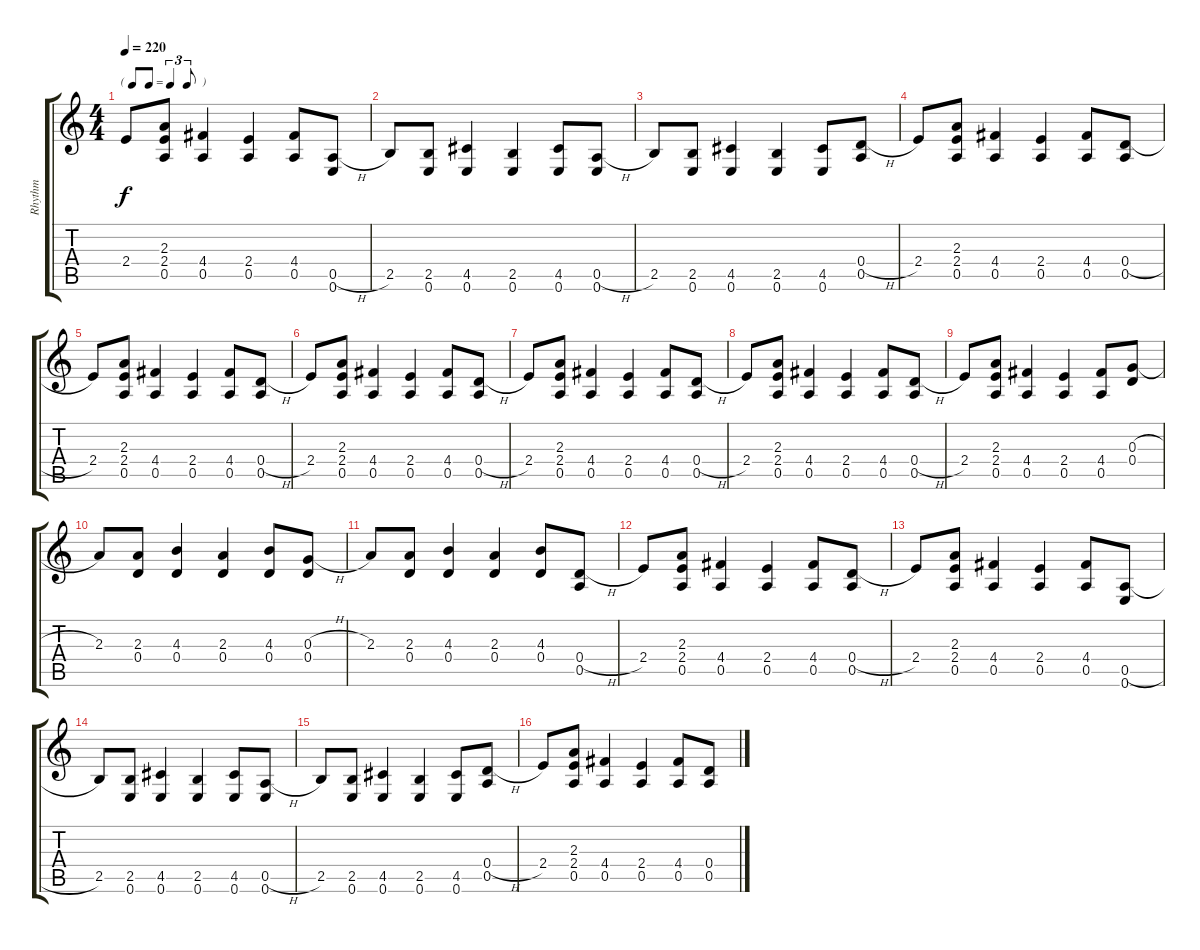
\track ("Rhythm" "Rhythm") {instrument overdrivenguitar}
\staff {score tabs}
\tuning (E4 B3 G3 D3 A2 E2) {hide}
\ts (4 4)
\tf triplet8th
\tempo 220
\clef g2
\ks c
2.4.8{dy f} (2.3 2.4 0.5).8 (4.4 0.5).4 (2.4 0.5).4 (4.4 0.5).8 (0.5{h} 0.6).8 |
2.5.8 (2.5 0.6).8 (4.5 0.6).4 (2.5 0.6).4 (4.5 0.6).8 (0.5{h} 0.6).8 |
2.5.8 (2.5 0.6).8 (4.5 0.6).4 (2.5 0.6).4 (4.5 0.6).8 (0.4{h} 0.5).8 |
2.4.8 (2.3 2.4 0.5).8 (4.4 0.5).4 (2.4 0.5).4 (4.4 0.5).8 (0.4{h} 0.5).8 |
2.4.8 (2.3 2.4 0.5).8 (4.4 0.5).4 (2.4 0.5).4 (4.4 0.5).8 (0.4{h} 0.5).8 |
2.4.8 (2.3 2.4 0.5).8 (4.4 0.5).4 (2.4 0.5).4 (4.4 0.5).8 (0.4{h} 0.5).8 |
2.4.8 (2.3 2.4 0.5).8 (4.4 0.5).4 (2.4 0.5).4 (4.4 0.5).8 (0.4{h} 0.5).8 |
2.4.8 (2.3 2.4 0.5).8 (4.4 0.5).4 (2.4 0.5).4 (4.4 0.5).8 (0.4{h} 0.5).8 |
2.4.8 (2.3 2.4 0.5).8 (4.4 0.5).4 (2.4 0.5).4 (4.4 0.5).8 (0.3{h} 0.4).8 |
2.3.8 (2.3 0.4).8 (4.3 0.4).4 (2.3 0.4).4 (4.3 0.4).8 (0.3{h} 0.4).8 |
2.3.8 (2.3 0.4).8 (4.3 0.4).4 (2.3 0.4).4 (4.3 0.4).8 (0.4{h} 0.5).8 |
2.4.8 (2.3 2.4 0.5).8 (4.4 0.5).4 (2.4 0.5).4 (4.4 0.5).8 (0.4{h} 0.5).8 |
2.4.8 (2.3 2.4 0.5).8 (4.4 0.5).4 (2.4 0.5).4 (4.4 0.5).8 (0.5{h} 0.6).8 |
2.5.8 (2.5 0.6).8 (4.5 0.6).4 (2.5 0.6).4 (4.5 0.6).8 (0.5{h} 0.6).8 |
2.5.8 (2.5 0.6).8 (4.5 0.6).4 (2.5 0.6).4 (4.5 0.6).8 (0.4{h} 0.5).8 |
2.4.8 (2.3 2.4 0.5).8 (4.4 0.5).4 (2.4 0.5).4 (4.4 0.5).8 (0.4{h} 0.5).8
